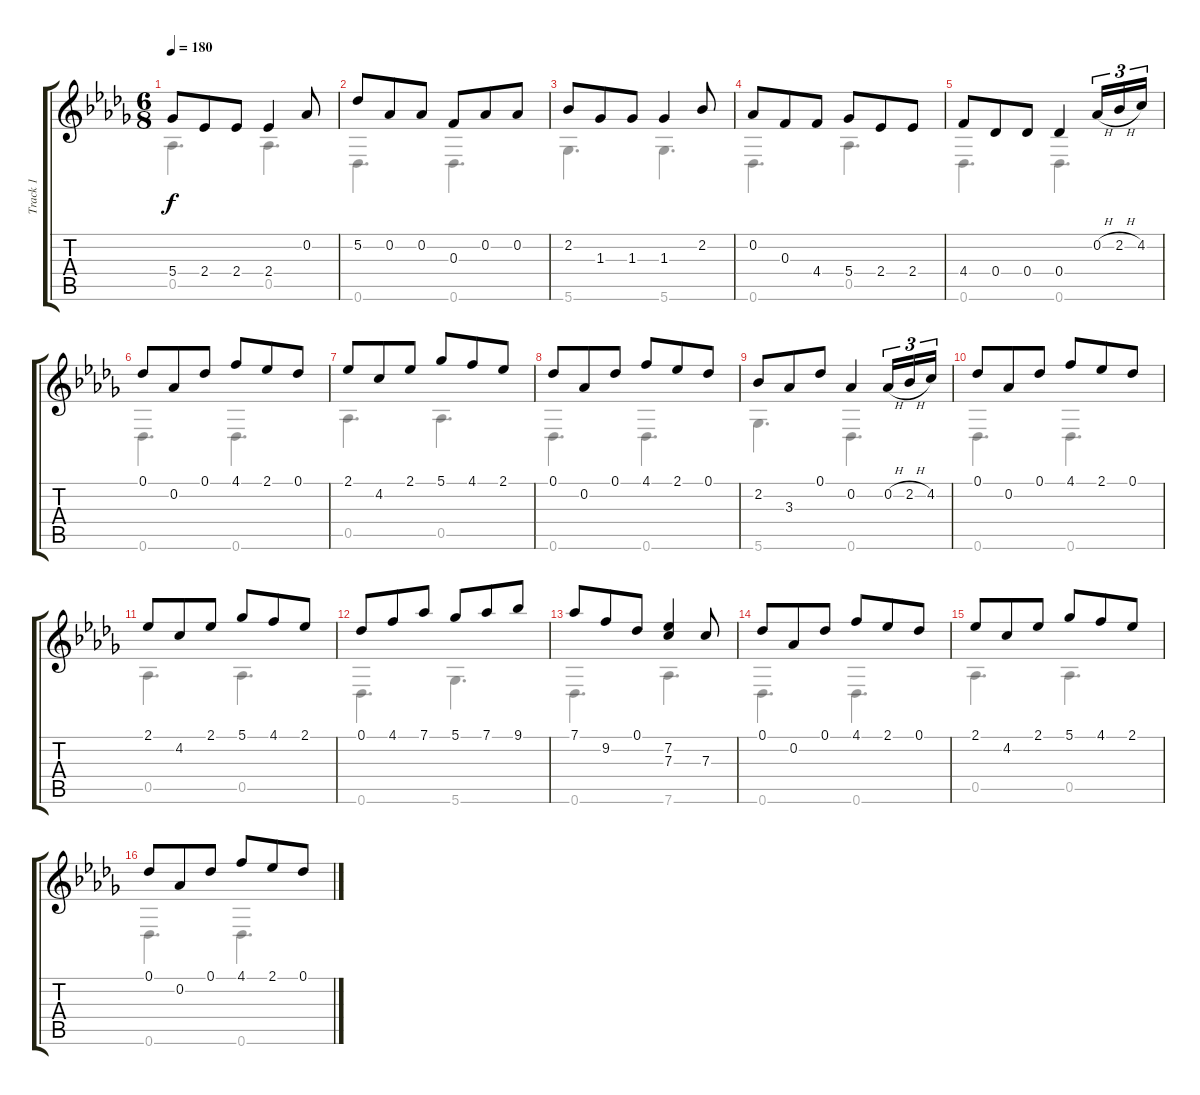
\track ("Track 1" "Track 1") {instrument acousticguitarsteel}
\staff {score tabs}
\tuning (Db4 Ab3 F3 Db3 Ab2 Db2) {hide}
\voice
\ts (6 8)
\tempo 180
\clef g2
\ks db
5.4.8{dy f} 2.4.8 2.4.8 2.4.4 0.2.8 |
5.2.8 0.2.8 0.2.8 0.3.8 0.2.8 0.2.8 |
2.2.8 1.3.8 1.3.8 1.3.4 2.2.8 |
0.2.8 0.3.8 4.4.8 5.4.8 2.4.8 2.4.8 |
4.4.8 0.4.8 0.4.8 0.4.4 0.2{h}.16{tu (3 2)} 2.2{h}.16{tu (3 2)} 4.2.16{tu (3 2)} |
0.1.8 0.2.8 0.1.8 4.1.8 2.1.8 0.1.8 |
2.1.8 4.2.8 2.1.8 5.1.8 4.1.8 2.1.8 |
0.1.8 0.2.8 0.1.8 4.1.8 2.1.8 0.1.8 |
2.2.8 3.3.8 0.1.8 0.2.4 0.2{h}.16{tu (3 2)} 2.2{h}.16{tu (3 2)} 4.2.16{tu (3 2)} |
0.1.8 0.2.8 0.1.8 4.1.8 2.1.8 0.1.8 |
2.1.8 4.2.8 2.1.8 5.1.8 4.1.8 2.1.8 |
0.1.8 4.1.8 7.1.8 5.1.8 7.1.8 9.1.8 |
7.1.8 9.2.8 0.1.8 (7.2 7.3).4 7.3.8 |
0.1.8 0.2.8 0.1.8 4.1.8 2.1.8 0.1.8 |
2.1.8 4.2.8 2.1.8 5.1.8 4.1.8 2.1.8 |
0.1.8 0.2.8 0.1.8 4.1.8 2.1.8 0.1.8
\voice
\clef g2
\ottava regular
\simile none
\ks db
0.5.4{d dy f} 0.5.4{d} |
0.6.4{d} 0.6.4{d} |
5.6.4{d} 5.6.4{d} |
0.6.4{d} 0.5.4{d} |
0.6.4{d} 0.6.4{d} |
0.6.4{d} 0.6.4{d} |
0.5.4{d} 0.5.4{d} |
0.6.4{d} 0.6.4{d} |
5.6.4{d} 0.6.4{d} |
0.6.4{d} 0.6.4{d} |
0.5.4{d} 0.5.4{d} |
0.6.4{d} 5.6.4{d} |
0.6.4{d} 7.6.4{d} |
0.6.4{d} 0.6.4{d} |
0.5.4{d} 0.5.4{d} |
0.6.4{d} 0.6.4{d}
